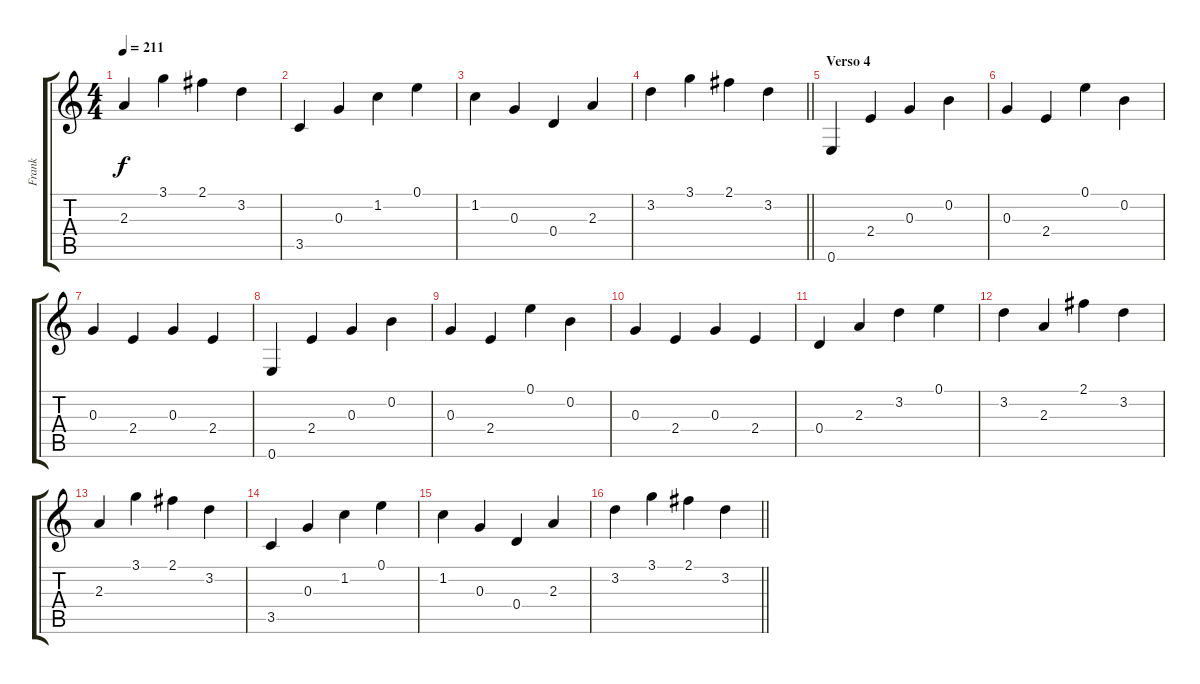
\track ("Frank" "Frank") {instrument acousticguitarsteel}
\staff {score tabs}
\tuning (E4 B3 G3 D3 A2 E2) {hide}
\ts (4 4)
\tempo 211
\clef g2
\ks c
2.3.4{dy f} 3.1.4 2.1.4 3.2.4 |
3.5.4 0.3.4 1.2.4 0.1.4 |
1.2.4 0.3.4 0.4.4 2.3.4 |
\barLineRight lightlight
3.2.4 3.1.4 2.1.4 3.2.4 |
\section ("" "Verso 4")
0.6.4 2.4.4 0.3.4 0.2.4 |
0.3.4 2.4.4 0.1.4 0.2.4 |
0.3.4 2.4.4 0.3.4 2.4.4 |
0.6.4 2.4.4 0.3.4 0.2.4 |
0.3.4 2.4.4 0.1.4 0.2.4 |
0.3.4 2.4.4 0.3.4 2.4.4 |
0.4.4 2.3.4 3.2.4 0.1.4 |
3.2.4 2.3.4 2.1.4 3.2.4 |
2.3.4 3.1.4 2.1.4 3.2.4 |
3.5.4 0.3.4 1.2.4 0.1.4 |
1.2.4 0.3.4 0.4.4 2.3.4 |
\barLineRight lightlight
3.2.4 3.1.4 2.1.4 3.2.4
